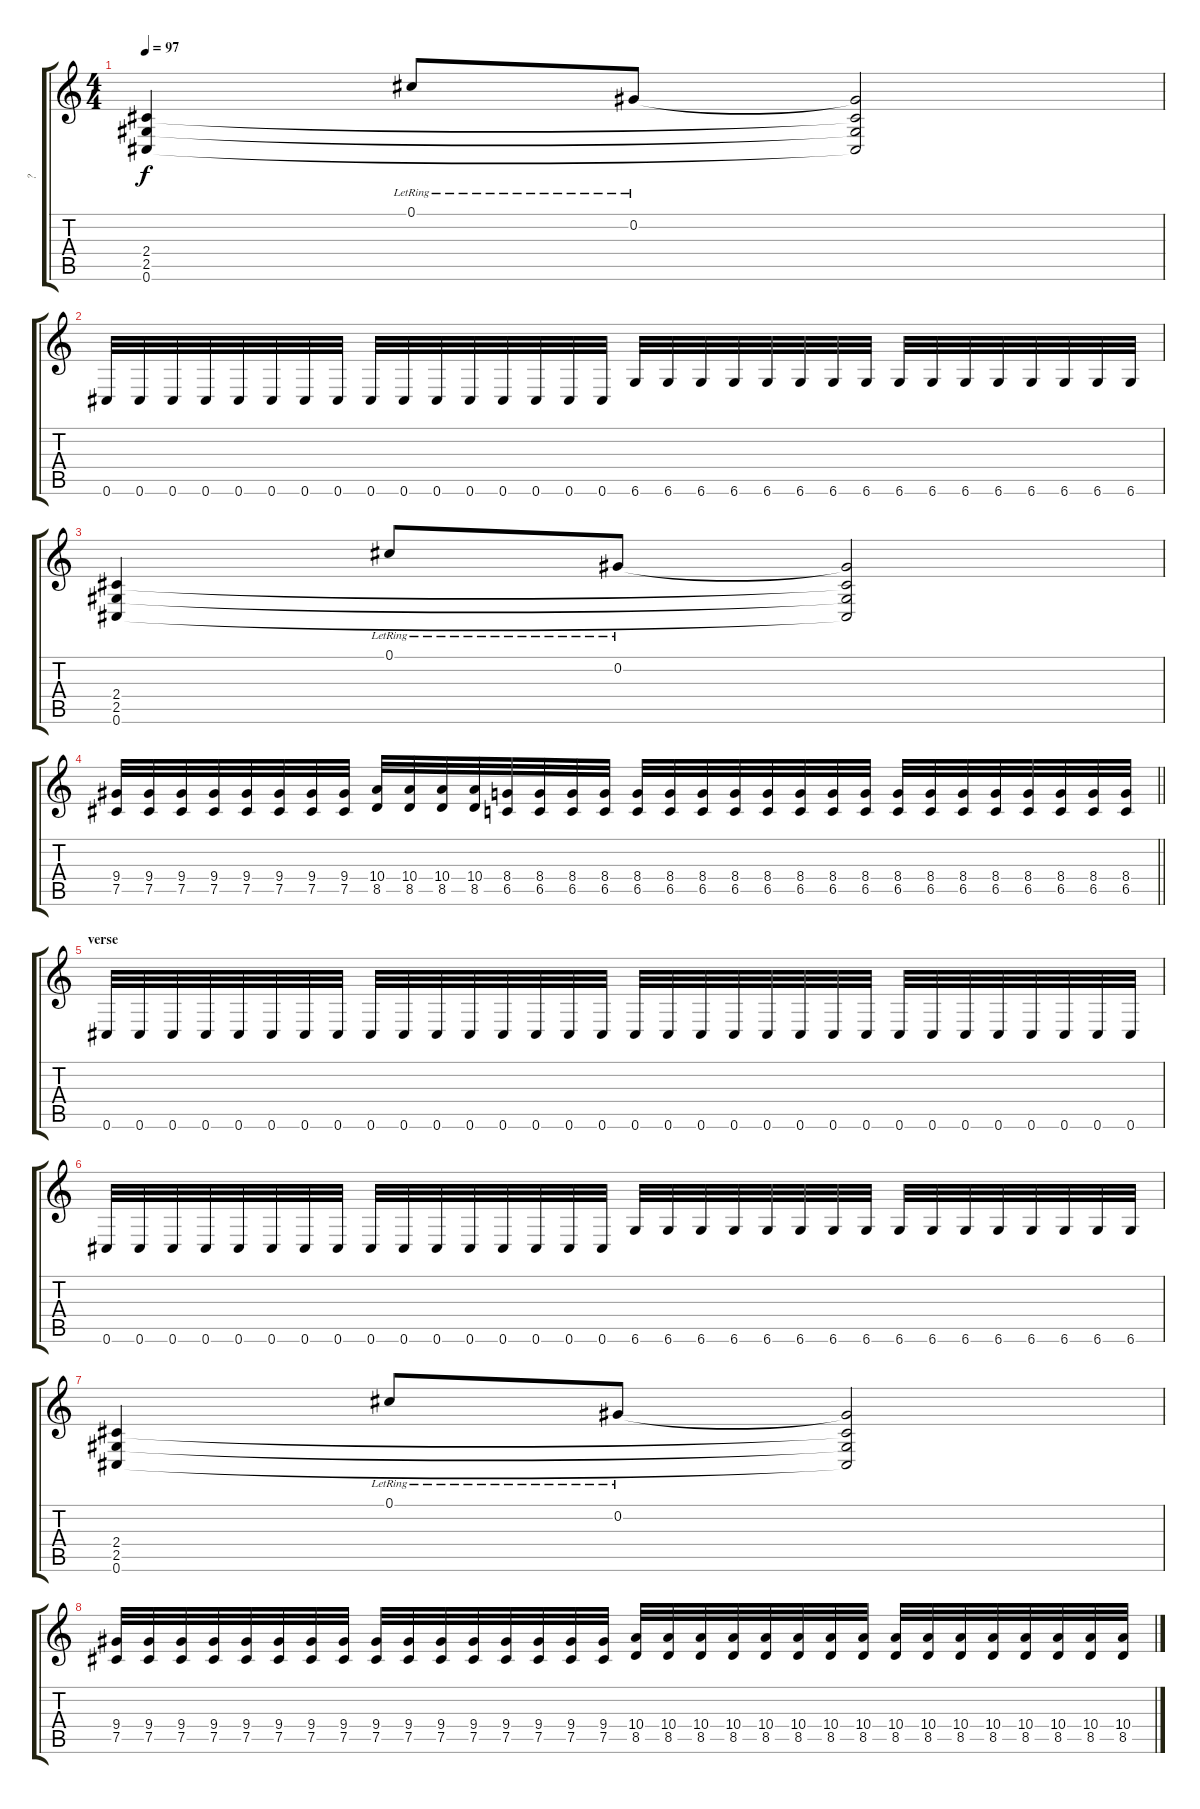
\track ("?" "?") {instrument distortionguitar}
\staff {score tabs}
\tuning (Db4 Ab3 E3 B2 Gb2 Db2) {hide}
\ts (4 4)
\tempo 97
\clef g2
\ks c
(2.4 2.5 0.6).4{dy f} 0.1{lr}.8 0.2{lr}.8 (0.2{t} 2.4{t} 2.5{t} 0.6{t}).2 |
0.6.32 0.6.32 0.6.32 0.6.32 0.6.32 0.6.32 0.6.32 0.6.32 0.6.32 0.6.32 0.6.32 0.6.32 0.6.32 0.6.32 0.6.32 0.6.32 6.6.32 6.6.32 6.6.32 6.6.32 6.6.32 6.6.32 6.6.32 6.6.32 6.6.32 6.6.32 6.6.32 6.6.32 6.6.32 6.6.32 6.6.32 6.6.32 |
(2.4 2.5 0.6).4 0.1{lr}.8 0.2{lr}.8 (0.2{t} 2.4{t} 2.5{t} 0.6{t}).2 |
\barLineRight lightlight
(9.4 7.5).32 (9.4 7.5).32 (9.4 7.5).32 (9.4 7.5).32 (9.4 7.5).32 (9.4 7.5).32 (9.4 7.5).32 (9.4 7.5).32 (10.4 8.5).32 (10.4 8.5).32 (10.4 8.5).32 (10.4 8.5).32 (8.4 6.5).32 (8.4 6.5).32 (8.4 6.5).32 (8.4 6.5).32 (8.4 6.5).32 (8.4 6.5).32 (8.4 6.5).32 (8.4 6.5).32 (8.4 6.5).32 (8.4 6.5).32 (8.4 6.5).32 (8.4 6.5).32 (8.4 6.5).32 (8.4 6.5).32 (8.4 6.5).32 (8.4 6.5).32 (8.4 6.5).32 (8.4 6.5).32 (8.4 6.5).32 (8.4 6.5).32 |
\section ("" "verse")
0.6.32 0.6.32 0.6.32 0.6.32 0.6.32 0.6.32 0.6.32 0.6.32 0.6.32 0.6.32 0.6.32 0.6.32 0.6.32 0.6.32 0.6.32 0.6.32 0.6.32 0.6.32 0.6.32 0.6.32 0.6.32 0.6.32 0.6.32 0.6.32 0.6.32 0.6.32 0.6.32 0.6.32 0.6.32 0.6.32 0.6.32 0.6.32 |
0.6.32 0.6.32 0.6.32 0.6.32 0.6.32 0.6.32 0.6.32 0.6.32 0.6.32 0.6.32 0.6.32 0.6.32 0.6.32 0.6.32 0.6.32 0.6.32 6.6.32 6.6.32 6.6.32 6.6.32 6.6.32 6.6.32 6.6.32 6.6.32 6.6.32 6.6.32 6.6.32 6.6.32 6.6.32 6.6.32 6.6.32 6.6.32 |
(2.4 2.5 0.6).4 0.1{lr}.8 0.2{lr}.8 (0.2{t} 2.4{t} 2.5{t} 0.6{t}).2 |
(9.4 7.5).32 (9.4 7.5).32 (9.4 7.5).32 (9.4 7.5).32 (9.4 7.5).32 (9.4 7.5).32 (9.4 7.5).32 (9.4 7.5).32 (9.4 7.5).32 (9.4 7.5).32 (9.4 7.5).32 (9.4 7.5).32 (9.4 7.5).32 (9.4 7.5).32 (9.4 7.5).32 (9.4 7.5).32 (10.4 8.5).32 (10.4 8.5).32 (10.4 8.5).32 (10.4 8.5).32 (10.4 8.5).32 (10.4 8.5).32 (10.4 8.5).32 (10.4 8.5).32 (10.4 8.5).32 (10.4 8.5).32 (10.4 8.5).32 (10.4 8.5).32 (10.4 8.5).32 (10.4 8.5).32 (10.4 8.5).32 (10.4 8.5).32
